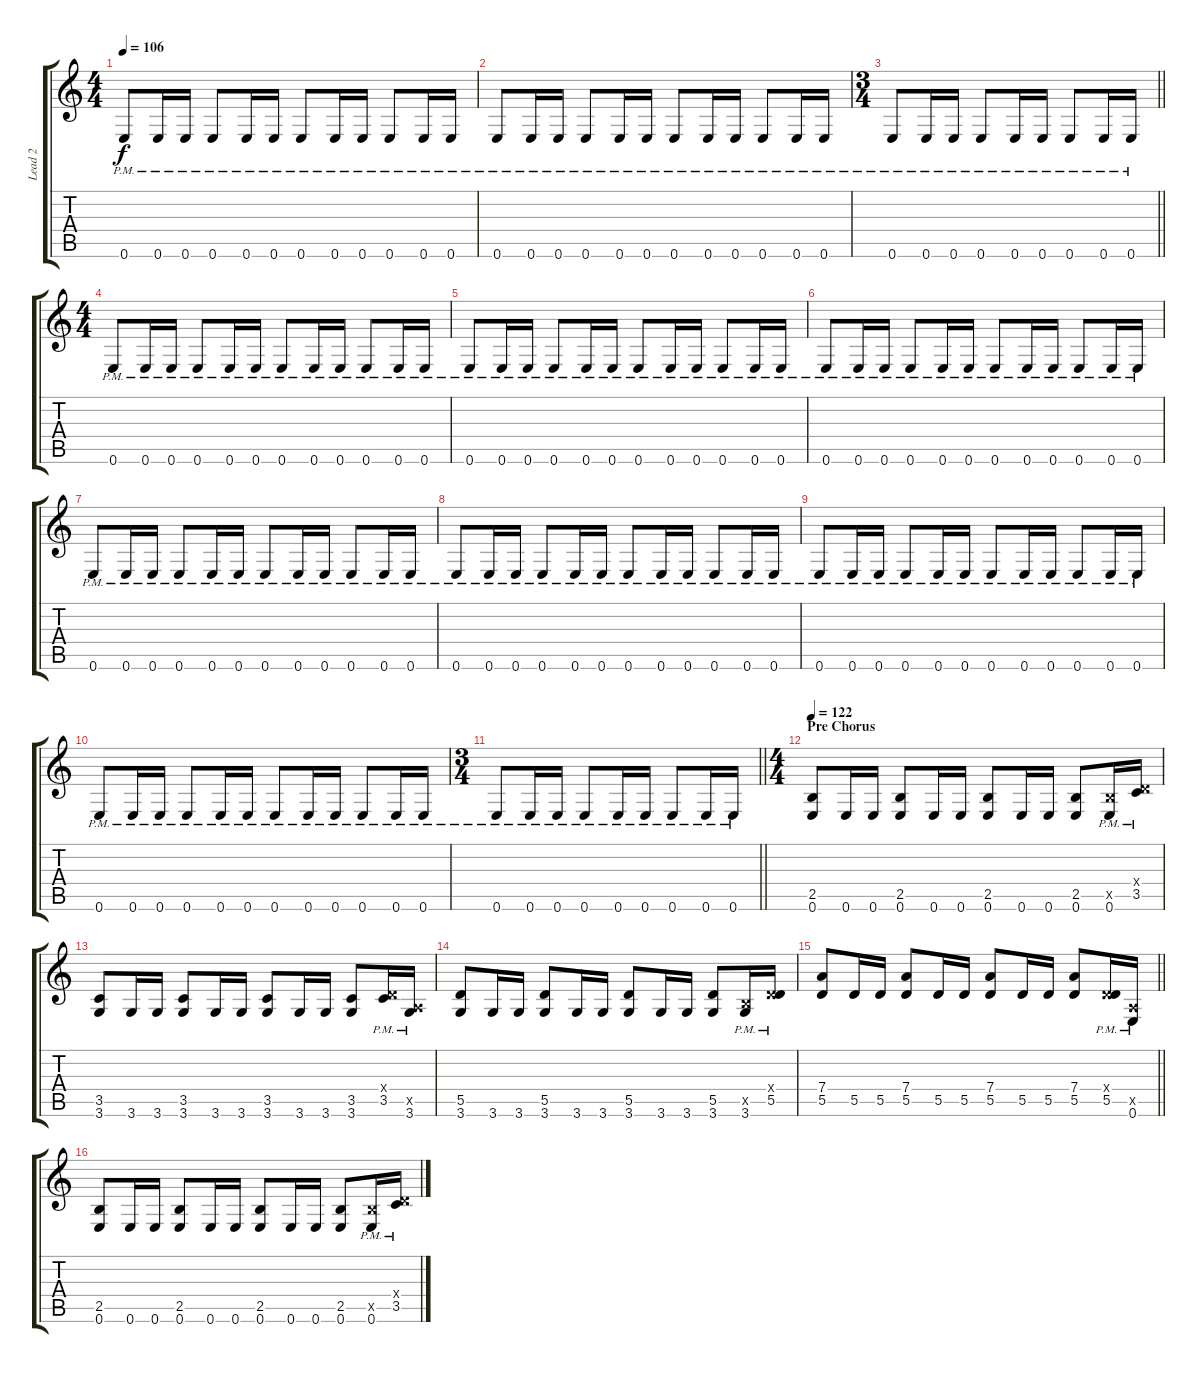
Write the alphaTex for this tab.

\track ("Lead 2" "Lead 2") {instrument distortionguitar}
\staff {score tabs}
\tuning (E4 B3 G3 D3 A2 E2) {hide}
\ts (4 4)
\tempo 106
\clef g2
\ks c
0.6{pm}.8{dy f} 0.6{pm}.16 0.6{pm}.16 0.6{pm}.8 0.6{pm}.16 0.6{pm}.16 0.6{pm}.8 0.6{pm}.16 0.6{pm}.16 0.6{pm}.8 0.6{pm}.16 0.6{pm}.16 |
0.6{pm}.8 0.6{pm}.16 0.6{pm}.16 0.6{pm}.8 0.6{pm}.16 0.6{pm}.16 0.6{pm}.8 0.6{pm}.16 0.6{pm}.16 0.6{pm}.8 0.6{pm}.16 0.6{pm}.16 |
\ts (3 4)
\barLineRight lightlight
0.6{pm}.8 0.6{pm}.16 0.6{pm}.16 0.6{pm}.8 0.6{pm}.16 0.6{pm}.16 0.6{pm}.8 0.6{pm}.16 0.6{pm}.16 |
\ts (4 4)
0.6{pm}.8 0.6{pm}.16 0.6{pm}.16 0.6{pm}.8 0.6{pm}.16 0.6{pm}.16 0.6{pm}.8 0.6{pm}.16 0.6{pm}.16 0.6{pm}.8 0.6{pm}.16 0.6{pm}.16 |
0.6{pm}.8 0.6{pm}.16 0.6{pm}.16 0.6{pm}.8 0.6{pm}.16 0.6{pm}.16 0.6{pm}.8 0.6{pm}.16 0.6{pm}.16 0.6{pm}.8 0.6{pm}.16 0.6{pm}.16 |
0.6{pm}.8 0.6{pm}.16 0.6{pm}.16 0.6{pm}.8 0.6{pm}.16 0.6{pm}.16 0.6{pm}.8 0.6{pm}.16 0.6{pm}.16 0.6{pm}.8 0.6{pm}.16 0.6{pm}.16 |
0.6{pm}.8 0.6{pm}.16 0.6{pm}.16 0.6{pm}.8 0.6{pm}.16 0.6{pm}.16 0.6{pm}.8 0.6{pm}.16 0.6{pm}.16 0.6{pm}.8 0.6{pm}.16 0.6{pm}.16 |
0.6{pm}.8 0.6{pm}.16 0.6{pm}.16 0.6{pm}.8 0.6{pm}.16 0.6{pm}.16 0.6{pm}.8 0.6{pm}.16 0.6{pm}.16 0.6{pm}.8 0.6{pm}.16 0.6{pm}.16 |
0.6{pm}.8 0.6{pm}.16 0.6{pm}.16 0.6{pm}.8 0.6{pm}.16 0.6{pm}.16 0.6{pm}.8 0.6{pm}.16 0.6{pm}.16 0.6{pm}.8 0.6{pm}.16 0.6{pm}.16 |
0.6{pm}.8 0.6{pm}.16 0.6{pm}.16 0.6{pm}.8 0.6{pm}.16 0.6{pm}.16 0.6{pm}.8 0.6{pm}.16 0.6{pm}.16 0.6{pm}.8 0.6{pm}.16 0.6{pm}.16 |
\ts (3 4)
\barLineRight lightlight
0.6{pm}.8 0.6{pm}.16 0.6{pm}.16 0.6{pm}.8 0.6{pm}.16 0.6{pm}.16 0.6{pm}.8 0.6{pm}.16 0.6{pm}.16 |
\ts (4 4)
\section ("" "Pre Chorus")
\tempo 122
(2.5 0.6).8 0.6.16 0.6.16 (2.5 0.6).8 0.6.16 0.6.16 (2.5 0.6).8 0.6.16 0.6.16 (2.5 0.6).8 (2.5{x} 0.6{pm}).16 (0.4{x} 3.5{pm}).16 |
(3.5 3.6).8 3.6.16 3.6.16 (3.5 3.6).8 3.6.16 3.6.16 (3.5 3.6).8 3.6.16 3.6.16 (3.5 3.6).8 (0.4{x} 3.5{pm}).16 (0.5{x} 3.6{pm}).16 |
(5.5 3.6).8 3.6.16 3.6.16 (5.5 3.6).8 3.6.16 3.6.16 (5.5 3.6).8 3.6.16 3.6.16 (5.5 3.6).8 (2.5{x} 3.6{pm}).16 (0.4{x} 5.5{pm}).16 |
\barLineRight lightlight
(7.4 5.5).8 5.5.16 5.5.16 (7.4 5.5).8 5.5.16 5.5.16 (7.4 5.5).8 5.5.16 5.5.16 (7.4 5.5).8 (0.4{x} 5.5{pm}).16 (0.5{x} 0.6{pm}).16 |
(2.5 0.6).8 0.6.16 0.6.16 (2.5 0.6).8 0.6.16 0.6.16 (2.5 0.6).8 0.6.16 0.6.16 (2.5 0.6).8 (2.5{x} 0.6{pm}).16 (0.4{x} 3.5{pm}).16
